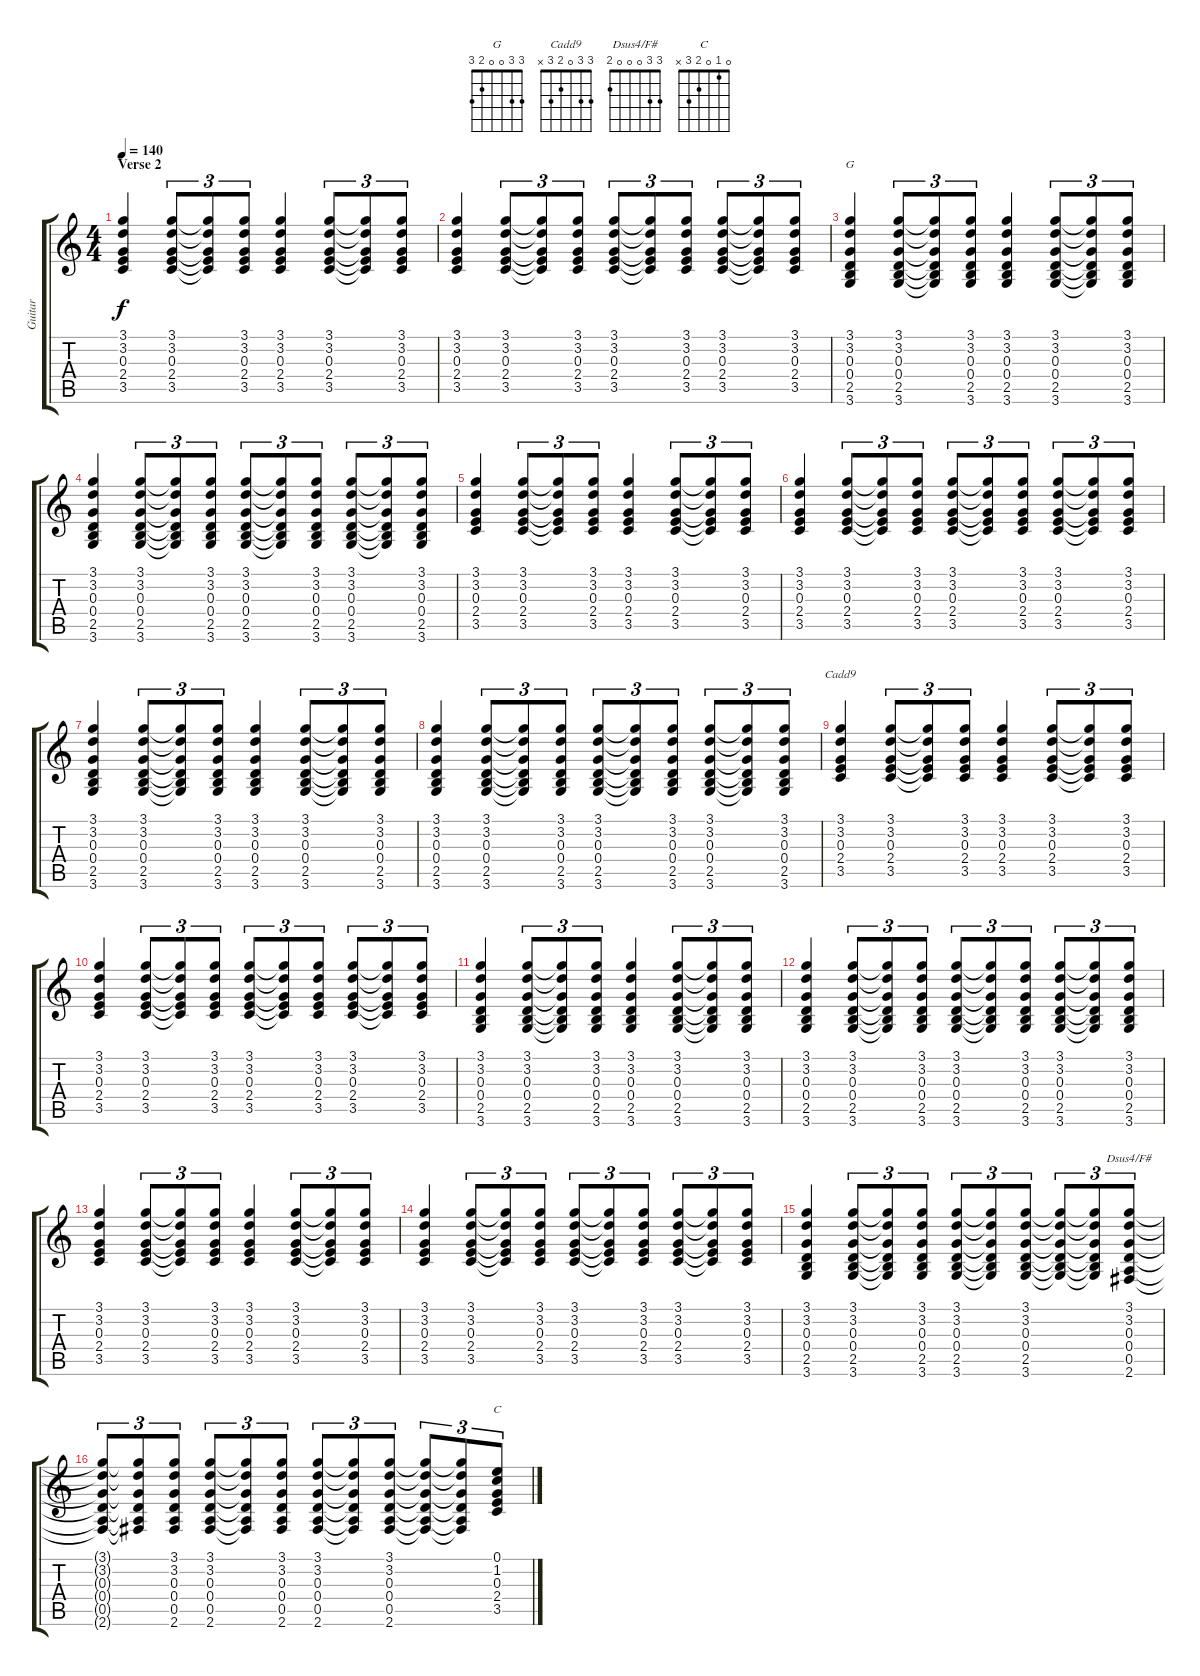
\track ("Guitar" "Guitar") {instrument acousticguitarsteel}
\staff {score tabs}
\tuning (E4 B3 G3 D3 A2 E2) {hide}
\chord ("G" 3 3 0 0 2 3)
\chord ("Cadd9" 3 3 0 2 3 x)
\chord ("Dsus4/F#" 3 3 0 0 0 2)
\chord ("C" 0 1 0 2 3 x)
\ts (4 4)
\section ("" "Verse 2")
\tempo 140
\clef g2
\ks c
(3.1 3.2 0.3 2.4 3.5).4{dy f} (3.1 3.2 0.3 2.4 3.5).8{tu (3 2)} (3.1{t} 3.2{t} 0.3{t} 2.4{t} 3.5{t}).8{tu (3 2)} (3.1 3.2 0.3 2.4 3.5).8{tu (3 2)} (3.1 3.2 0.3 2.4 3.5).4 (3.1 3.2 0.3 2.4 3.5).8{tu (3 2)} (3.1{t} 3.2{t} 0.3{t} 2.4{t} 3.5{t}).8{tu (3 2)} (3.1 3.2 0.3 2.4 3.5).8{tu (3 2)} |
(3.1 3.2 0.3 2.4 3.5).4 (3.1 3.2 0.3 2.4 3.5).8{tu (3 2)} (3.1{t} 3.2{t} 0.3{t} 2.4{t} 3.5{t}).8{tu (3 2)} (3.1 3.2 0.3 2.4 3.5).8{tu (3 2)} (3.1 3.2 0.3 2.4 3.5).8{tu (3 2)} (3.1{t} 3.2{t} 0.3{t} 2.4{t} 3.5{t}).8{tu (3 2)} (3.1 3.2 0.3 2.4 3.5).8{tu (3 2)} (3.1 3.2 0.3 2.4 3.5).8{tu (3 2)} (3.1{t} 3.2{t} 0.3{t} 2.4{t} 3.5{t}).8{tu (3 2)} (3.1 3.2 0.3 2.4 3.5).8{tu (3 2)} |
(3.1 3.2 0.3 0.4 2.5 3.6).4{ch "G"} (3.1 3.2 0.3 0.4 2.5 3.6).8{tu (3 2)} (3.1{t} 3.2{t} 0.3{t} 0.4{t} 2.5{t} 3.6{t}).8{tu (3 2)} (3.1 3.2 0.3 0.4 2.5 3.6).8{tu (3 2)} (3.1 3.2 0.3 0.4 2.5 3.6).4 (3.1 3.2 0.3 0.4 2.5 3.6).8{tu (3 2)} (3.1{t} 3.2{t} 0.3{t} 0.4{t} 2.5{t} 3.6{t}).8{tu (3 2)} (3.1 3.2 0.3 0.4 2.5 3.6).8{tu (3 2)} |
(3.1 3.2 0.3 0.4 2.5 3.6).4 (3.1 3.2 0.3 0.4 2.5 3.6).8{tu (3 2)} (3.1{t} 3.2{t} 0.3{t} 0.4{t} 2.5{t} 3.6{t}).8{tu (3 2)} (3.1 3.2 0.3 0.4 2.5 3.6).8{tu (3 2)} (3.1 3.2 0.3 0.4 2.5 3.6).8{tu (3 2)} (3.1{t} 3.2{t} 0.3{t} 0.4{t} 2.5{t} 3.6{t}).8{tu (3 2)} (3.1 3.2 0.3 0.4 2.5 3.6).8{tu (3 2)} (3.1 3.2 0.3 0.4 2.5 3.6).8{tu (3 2)} (3.1{t} 3.2{t} 0.3{t} 0.4{t} 2.5{t} 3.6{t}).8{tu (3 2)} (3.1 3.2 0.3 0.4 2.5 3.6).8{tu (3 2)} |
(3.1 3.2 0.3 2.4 3.5).4 (3.1 3.2 0.3 2.4 3.5).8{tu (3 2)} (3.1{t} 3.2{t} 0.3{t} 2.4{t} 3.5{t}).8{tu (3 2)} (3.1 3.2 0.3 2.4 3.5).8{tu (3 2)} (3.1 3.2 0.3 2.4 3.5).4 (3.1 3.2 0.3 2.4 3.5).8{tu (3 2)} (3.1{t} 3.2{t} 0.3{t} 2.4{t} 3.5{t}).8{tu (3 2)} (3.1 3.2 0.3 2.4 3.5).8{tu (3 2)} |
(3.1 3.2 0.3 2.4 3.5).4 (3.1 3.2 0.3 2.4 3.5).8{tu (3 2)} (3.1{t} 3.2{t} 0.3{t} 2.4{t} 3.5{t}).8{tu (3 2)} (3.1 3.2 0.3 2.4 3.5).8{tu (3 2)} (3.1 3.2 0.3 2.4 3.5).8{tu (3 2)} (3.1{t} 3.2{t} 0.3{t} 2.4{t} 3.5{t}).8{tu (3 2)} (3.1 3.2 0.3 2.4 3.5).8{tu (3 2)} (3.1 3.2 0.3 2.4 3.5).8{tu (3 2)} (3.1{t} 3.2{t} 0.3{t} 2.4{t} 3.5{t}).8{tu (3 2)} (3.1 3.2 0.3 2.4 3.5).8{tu (3 2)} |
(3.1 3.2 0.3 0.4 2.5 3.6).4 (3.1 3.2 0.3 0.4 2.5 3.6).8{tu (3 2)} (3.1{t} 3.2{t} 0.3{t} 0.4{t} 2.5{t} 3.6{t}).8{tu (3 2)} (3.1 3.2 0.3 0.4 2.5 3.6).8{tu (3 2)} (3.1 3.2 0.3 0.4 2.5 3.6).4 (3.1 3.2 0.3 0.4 2.5 3.6).8{tu (3 2)} (3.1{t} 3.2{t} 0.3{t} 0.4{t} 2.5{t} 3.6{t}).8{tu (3 2)} (3.1 3.2 0.3 0.4 2.5 3.6).8{tu (3 2)} |
(3.1 3.2 0.3 0.4 2.5 3.6).4 (3.1 3.2 0.3 0.4 2.5 3.6).8{tu (3 2)} (3.1{t} 3.2{t} 0.3{t} 0.4{t} 2.5{t} 3.6{t}).8{tu (3 2)} (3.1 3.2 0.3 0.4 2.5 3.6).8{tu (3 2)} (3.1 3.2 0.3 0.4 2.5 3.6).8{tu (3 2)} (3.1{t} 3.2{t} 0.3{t} 0.4{t} 2.5{t} 3.6{t}).8{tu (3 2)} (3.1 3.2 0.3 0.4 2.5 3.6).8{tu (3 2)} (3.1 3.2 0.3 0.4 2.5 3.6).8{tu (3 2)} (3.1{t} 3.2{t} 0.3{t} 0.4{t} 2.5{t} 3.6{t}).8{tu (3 2)} (3.1 3.2 0.3 0.4 2.5 3.6).8{tu (3 2)} |
(3.1 3.2 0.3 2.4 3.5).4{ch "Cadd9"} (3.1 3.2 0.3 2.4 3.5).8{tu (3 2)} (3.1{t} 3.2{t} 0.3{t} 2.4{t} 3.5{t}).8{tu (3 2)} (3.1 3.2 0.3 2.4 3.5).8{tu (3 2)} (3.1 3.2 0.3 2.4 3.5).4 (3.1 3.2 0.3 2.4 3.5).8{tu (3 2)} (3.1{t} 3.2{t} 0.3{t} 2.4{t} 3.5{t}).8{tu (3 2)} (3.1 3.2 0.3 2.4 3.5).8{tu (3 2)} |
(3.1 3.2 0.3 2.4 3.5).4 (3.1 3.2 0.3 2.4 3.5).8{tu (3 2)} (3.1{t} 3.2{t} 0.3{t} 2.4{t} 3.5{t}).8{tu (3 2)} (3.1 3.2 0.3 2.4 3.5).8{tu (3 2)} (3.1 3.2 0.3 2.4 3.5).8{tu (3 2)} (3.1{t} 3.2{t} 0.3{t} 2.4{t} 3.5{t}).8{tu (3 2)} (3.1 3.2 0.3 2.4 3.5).8{tu (3 2)} (3.1 3.2 0.3 2.4 3.5).8{tu (3 2)} (3.1{t} 3.2{t} 0.3{t} 2.4{t} 3.5{t}).8{tu (3 2)} (3.1 3.2 0.3 2.4 3.5).8{tu (3 2)} |
(3.1 3.2 0.3 0.4 2.5 3.6).4 (3.1 3.2 0.3 0.4 2.5 3.6).8{tu (3 2)} (3.1{t} 3.2{t} 0.3{t} 0.4{t} 2.5{t} 3.6{t}).8{tu (3 2)} (3.1 3.2 0.3 0.4 2.5 3.6).8{tu (3 2)} (3.1 3.2 0.3 0.4 2.5 3.6).4 (3.1 3.2 0.3 0.4 2.5 3.6).8{tu (3 2)} (3.1{t} 3.2{t} 0.3{t} 0.4{t} 2.5{t} 3.6{t}).8{tu (3 2)} (3.1 3.2 0.3 0.4 2.5 3.6).8{tu (3 2)} |
(3.1 3.2 0.3 0.4 2.5 3.6).4 (3.1 3.2 0.3 0.4 2.5 3.6).8{tu (3 2)} (3.1{t} 3.2{t} 0.3{t} 0.4{t} 2.5{t} 3.6{t}).8{tu (3 2)} (3.1 3.2 0.3 0.4 2.5 3.6).8{tu (3 2)} (3.1 3.2 0.3 0.4 2.5 3.6).8{tu (3 2)} (3.1{t} 3.2{t} 0.3{t} 0.4{t} 2.5{t} 3.6{t}).8{tu (3 2)} (3.1 3.2 0.3 0.4 2.5 3.6).8{tu (3 2)} (3.1 3.2 0.3 0.4 2.5 3.6).8{tu (3 2)} (3.1{t} 3.2{t} 0.3{t} 0.4{t} 2.5{t} 3.6{t}).8{tu (3 2)} (3.1 3.2 0.3 0.4 2.5 3.6).8{tu (3 2)} |
(3.1 3.2 0.3 2.4 3.5).4 (3.1 3.2 0.3 2.4 3.5).8{tu (3 2)} (3.1{t} 3.2{t} 0.3{t} 2.4{t} 3.5{t}).8{tu (3 2)} (3.1 3.2 0.3 2.4 3.5).8{tu (3 2)} (3.1 3.2 0.3 2.4 3.5).4 (3.1 3.2 0.3 2.4 3.5).8{tu (3 2)} (3.1{t} 3.2{t} 0.3{t} 2.4{t} 3.5{t}).8{tu (3 2)} (3.1 3.2 0.3 2.4 3.5).8{tu (3 2)} |
(3.1 3.2 0.3 2.4 3.5).4 (3.1 3.2 0.3 2.4 3.5).8{tu (3 2)} (3.1{t} 3.2{t} 0.3{t} 2.4{t} 3.5{t}).8{tu (3 2)} (3.1 3.2 0.3 2.4 3.5).8{tu (3 2)} (3.1 3.2 0.3 2.4 3.5).8{tu (3 2)} (3.1{t} 3.2{t} 0.3{t} 2.4{t} 3.5{t}).8{tu (3 2)} (3.1 3.2 0.3 2.4 3.5).8{tu (3 2)} (3.1 3.2 0.3 2.4 3.5).8{tu (3 2)} (3.1{t} 3.2{t} 0.3{t} 2.4{t} 3.5{t}).8{tu (3 2)} (3.1 3.2 0.3 2.4 3.5).8{tu (3 2)} |
(3.1 3.2 0.3 0.4 2.5 3.6).4 (3.1 3.2 0.3 0.4 2.5 3.6).8{tu (3 2)} (3.1{t} 3.2{t} 0.3{t} 0.4{t} 2.5{t} 3.6{t}).8{tu (3 2)} (3.1 3.2 0.3 0.4 2.5 3.6).8{tu (3 2)} (3.1 3.2 0.3 0.4 2.5 3.6).8{tu (3 2)} (3.1{t} 3.2{t} 0.3{t} 0.4{t} 2.5{t} 3.6{t}).8{tu (3 2)} (3.1 3.2 0.3 0.4 2.5 3.6).8{tu (3 2)} (3.1{t} 3.2{t} 0.3{t} 0.4{t} 2.5{t} 3.6{t}).8{tu (3 2)} (3.1{t} 3.2{t} 0.3{t} 0.4{t} 2.5{t} 3.6{t}).8{tu (3 2)} (3.1 3.2 0.3 0.4 0.5 2.6).8{tu (3 2) ch "Dsus4/F#"} |
(3.1{t} 3.2{t} 0.3{t} 0.4{t} 0.5{t} 2.6{t}).8{tu (3 2)} (3.1{t} 3.2{t} 0.3{t} 0.4{t} 0.5{t} 2.6{t}).8{tu (3 2)} (3.1 3.2 0.3 0.4 0.5 2.6).8{tu (3 2)} (3.1 3.2 0.3 0.4 0.5 2.6).8{tu (3 2)} (3.1{t} 3.2{t} 0.3{t} 0.4{t} 0.5{t} 2.6{t}).8{tu (3 2)} (3.1 3.2 0.3 0.4 0.5 2.6).8{tu (3 2)} (3.1 3.2 0.3 0.4 0.5 2.6).8{tu (3 2)} (3.1{t} 3.2{t} 0.3{t} 0.4{t} 0.5{t} 2.6{t}).8{tu (3 2)} (3.1 3.2 0.3 0.4 0.5 2.6).8{tu (3 2)} (3.1{t} 3.2{t} 0.3{t} 0.4{t} 0.5{t} 2.6{t}).8{tu (3 2)} (3.1{t} 3.2{t} 0.3{t} 0.4{t} 0.5{t} 2.6{t}).8{tu (3 2)} (0.1 1.2 0.3 2.4 3.5).8{tu (3 2) ch "C"}
